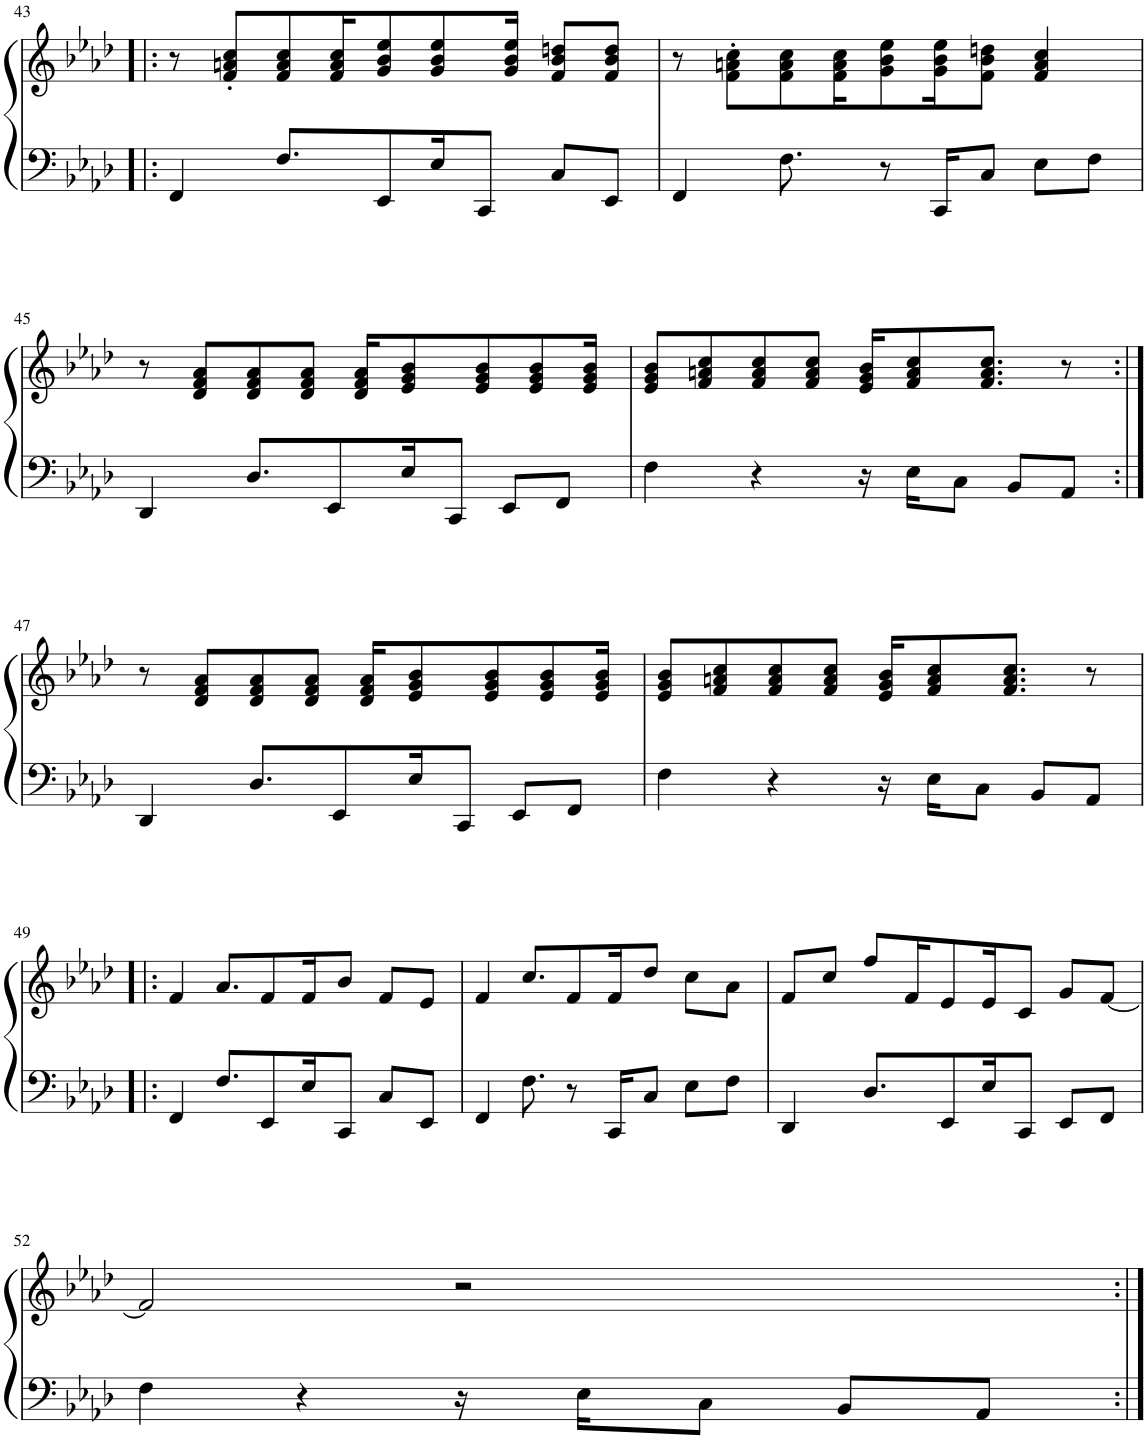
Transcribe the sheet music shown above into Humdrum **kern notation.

**kern	**kern
*part1	*part1
*staff2	*staff1
*I"Фортепиано	*
!!LO:PB:g=z
*clefF4	*clefG2
*k[b-e-a-d-]	*k[b-e-a-d-]
*M4/4	*M4/4
=43!|:	=43!|:
4FF/	8r
.	8f/' 8an/' 8cc/'L
8.F/L	8f/ 8a/ 8cc/
.	16f/ 16a/ 16cc/K
8EE-/	8g/ 8b-/ 8ee-/
16E-/K	8g/ 8b-/ 8ee-/
8CC/J	.
.	16g/ 16b-/ 16ee-/Jk
8C/L	8f/ 8b-/ 8ddn/L
8EE-/J	8f/ 8b-/ 8dd/J
=44	=44
4FF/	8r
.	8f\' 8an\' 8cc\'L
8.F\	8f\ 8a\ 8cc\
.	16f\ 16a\ 16cc\K
8r	8g\ 8b-\ 8ee-\
16CC/KL	16g\ 16b-\ 16ee-\K
8C/J	8f\ 8b-\ 8ddn\J
8E-\L	4f/ 4a/ 4cc/
8F\J	.
!!LO:LB:g=z
=45	=45
4DD-/	8r
.	8d-/ 8f/ 8a-/L
8.D-/L	8d-/ 8f/ 8a-/
.	8d-/ 8f/ 8a-/J
8EE-/	.
.	16d-/ 16f/ 16a-/KL
16E-/K	8e-/ 8g/ 8b-/
8CC/J	.
.	8e-/ 8g/ 8b-/
8EE-/L	.
.	8e-/ 8g/ 8b-/
8FF/J	.
.	16e-/ 16g/ 16b-/Jk
=46	=46
4F\	8e-/ 8g/ 8b-/L
.	8f/ 8an/ 8cc/
4r	8f/ 8a/ 8cc/
.	8f/ 8a/ 8cc/J
16r	16e-/ 16g/ 16b-/KL
16E-\KL	8f/ 8a/ 8cc/
8C\J	.
.	8.f/ 8.a/ 8.cc/J
8BB-/L	.
8AA-/J	8r
!!LO:LB:g=z
=47:|!	=47:|!
4DD-/	8r
.	8d-/ 8f/ 8a-/L
8.D-/L	8d-/ 8f/ 8a-/
.	8d-/ 8f/ 8a-/J
8EE-/	.
.	16d-/ 16f/ 16a-/KL
16E-/K	8e-/ 8g/ 8b-/
8CC/J	.
.	8e-/ 8g/ 8b-/
8EE-/L	.
.	8e-/ 8g/ 8b-/
8FF/J	.
.	16e-/ 16g/ 16b-/Jk
=48	=48
4F\	8e-/ 8g/ 8b-/L
.	8f/ 8an/ 8cc/
4r	8f/ 8a/ 8cc/
.	8f/ 8a/ 8cc/J
16r	16e-/ 16g/ 16b-/KL
16E-\KL	8f/ 8a/ 8cc/
8C\J	.
.	8.f/ 8.a/ 8.cc/J
8BB-/L	.
8AA-/J	8r
!!LO:LB:g=z
=49!|:	=49!|:
4FF/	4f/
8.F/L	8.a-/L
8EE-/	8f/
16E-/K	16f/K
8CC/J	8b-/J
8C/L	8f/L
8EE-/J	8e-/J
=50	=50
4FF/	4f/
8.F\	8.cc/L
8r	8f/
16CC/KL	16f/K
8C/J	8dd-/J
8E-\L	8cc\L
8F\J	8a-\J
=51	=51
4DD-/	8f/L
.	8cc/J
8.D-/L	8ff/L
.	16f/K
8EE-/	8e-/
16E-/K	16e-/K
8CC/J	8c/J
8EE-/L	8g/L
8FF/J	[8f/J
!!LO:LB:g=z
=52	=52
4F\	2f/]
4r	.
16r	2r
16E-\KL	.
8C\J	.
8BB-/L	.
8AA-/J	.
=:|!	=:|!
*-	*-
